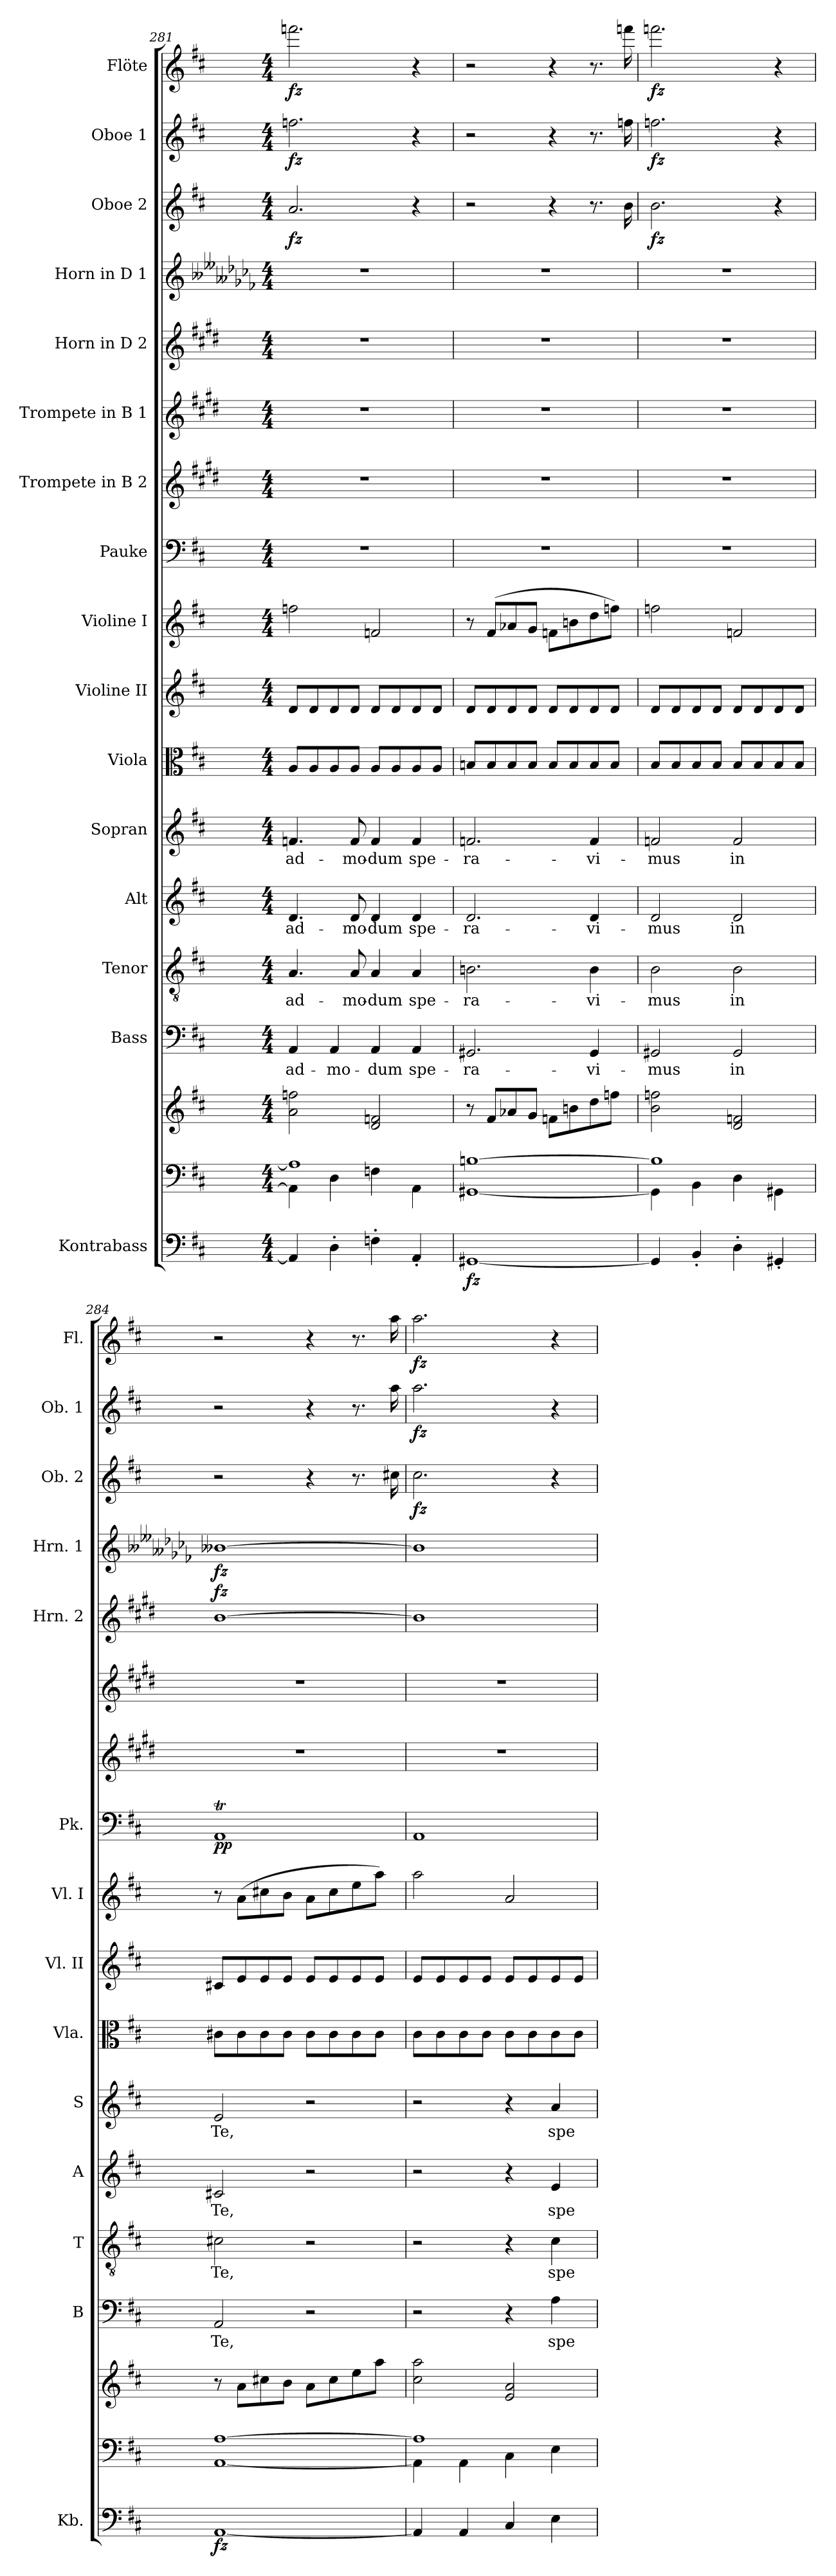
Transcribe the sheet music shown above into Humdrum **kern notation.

**kern	**dynam	**kern	**kern	**kern	**text	**kern	**text	**kern	**text	**kern	**text	**kern	**kern	**kern	**kern	**dynam	**kern	**kern	**kern	**dynam	**kern	**dynam	**kern	**dynam	**kern	**dynam	**kern	**dynam
*part17	*part17	*part16	*part16	*part15	*part15	*part14	*part14	*part13	*part13	*part12	*part12	*part11	*part10	*part9	*part8	*part8	*part7	*part6	*part5	*part5	*part4	*part4	*part3	*part3	*part2	*part2	*part1	*part1
*staff18	*staff18	*staff17	*staff16	*staff15	*staff15	*staff14	*staff14	*staff13	*staff13	*staff12	*staff12	*staff11	*staff10	*staff9	*staff8	*staff8	*staff7	*staff6	*staff5	*staff5	*staff4	*staff4	*staff3	*staff3	*staff2	*staff2	*staff1	*staff1
*I"Kontrabass	*	*	*	*I"Bass	*	*I"Tenor	*	*I"Alt	*	*I"Sopran	*	*I"Viola	*I"Violine II	*I"Violine I	*I"Pauke	*	*I"Trompete in B 2	*I"Trompete in B 1	*I"Horn in D 2	*	*I"Horn in D 1	*	*I"Oboe 2	*	*I"Oboe 1	*	*I"Flöte	*
*I'Kb.	*	*	*	*I'B	*	*I'T	*	*I'A	*	*I'S	*	*I'Vla.	*I'Vl. II	*I'Vl. I	*I'Pk.	*	*	*	*I'Hrn. 2	*	*I'Hrn. 1	*	*I'Ob. 2	*	*I'Ob. 1	*	*I'Fl.	*
!!LO:PB:g=z
*clefF4	*	*clefF4	*clefG2	*clefF4	*	*clefGv2	*	*clefG2	*	*clefG2	*	*clefC3	*clefG2	*clefG2	*clefF4	*	*clefG2	*clefG2	*clefG2	*	*clefG2	*	*clefG2	*	*clefG2	*	*clefG2	*
*ITrd7c12	*	*	*	*	*	*	*	*	*	*	*	*	*	*	*	*	*ITrd1c2	*ITrd1c2	*ITrd4c7	*	*ITrd-8c-12	*	*	*	*	*	*	*
*k[f#c#]	*	*k[f#c#]	*k[f#c#]	*k[f#c#]	*	*k[f#c#]	*	*k[f#c#]	*	*k[f#c#]	*	*k[f#c#]	*k[f#c#]	*k[f#c#]	*k[f#c#]	*	*k[f#c#]	*k[f#c#]	*k[f#c#g#]	*	*k[b--e--a--d-g-c-f-]	*	*k[f#c#]	*	*k[f#c#]	*	*k[f#c#]	*
*D:	*	*D:	*D:	*D:	*	*D:	*	*D:	*	*D:	*	*D:	*D:	*D:	*D:	*	*D:	*D:	*A:	*	*E--:	*	*D:	*	*D:	*	*D:	*
*M4/4	*	*M4/4	*M4/4	*M4/4	*	*M4/4	*	*M4/4	*	*M4/4	*	*M4/4	*M4/4	*M4/4	*M4/4	*	*M4/4	*M4/4	*M4/4	*	*M4/4	*	*M4/4	*	*M4/4	*	*M4/4	*
=281	=281	=281	=281	=281	=281	=281	=281	=281	=281	=281	=281	=281	=281	=281	=281	=281	=281	=281	=281	=281	=281	=281	=281	=281	=281	=281	=281	=281
*	*	*^	*	*	*	*	*	*	*	*	*	*	*	*	*	*	*	*	*	*	*	*	*	*	*	*	*	*
!	!	!	!	!	!	!LO:LY:b	!	!LO:LY:b	!	!LO:LY:b	!	!LO:LY:b	!	!	!	!	!	!	!	!	!	!	!	!	!LO:DY:b	!	!LO:DY:b	!	!LO:DY:b
4AAA/]	.	1A]	4AA\]	2a\ 2ffn\	4AA/	ad-	4.A/	ad-	4.d/	ad-	4.fn/	ad-	8A/L	8d/L	2ffn\	1r	.	1r	1r	1r	.	1r	.	2.a/	fz	2.ffn\	fz	2.fffn\	fz
.	.	.	.	.	.	.	.	.	.	.	.	.	8A/	8d/	.	.	.	.	.	.	.	.	.	.	.	.	.	.	.
!	!	!	!	!	!	!LO:LY:b	!	!	!	!	!	!	!	!	!	!	!	!	!	!	!	!	!	!	!	!	!	!	!
4DD'>\	.	.	4D\	.	4AA/	-mo-	.	.	.	.	.	.	8A/	8d/	.	.	.	.	.	.	.	.	.	.	.	.	.	.	.
!	!	!	!	!	!	!	!	!LO:LY:b	!	!LO:LY:b	!	!LO:LY:b	!	!	!	!	!	!	!	!	!	!	!	!	!	!	!	!	!
.	.	.	.	.	.	.	8A/	-mo-	8d/	-mo-	8f/	-mo-	8A/J	8d/J	.	.	.	.	.	.	.	.	.	.	.	.	.	.	.
!	!	!	!	!	!	!LO:LY:b	!	!LO:LY:b	!	!LO:LY:b	!	!LO:LY:b	!	!	!	!	!	!	!	!	!	!	!	!	!	!	!	!	!
4FFn'>\	.	.	4Fn\	2d/ 2fn/	4AA/	-dum	4A/	-dum	4d/	-dum	4f/	-dum	8A/L	8d/L	2fn/	.	.	.	.	.	.	.	.	.	.	.	.	.	.
.	.	.	.	.	.	.	.	.	.	.	.	.	8A/	8d/	.	.	.	.	.	.	.	.	.	.	.	.	.	.	.
!	!	!	!	!	!	!LO:LY:b	!	!LO:LY:b	!	!LO:LY:b	!	!LO:LY:b	!	!	!	!	!	!	!	!	!	!	!	!	!	!	!	!	!
4AAA'</	.	.	4AA\	.	4AA/	spe-	4A/	spe-	4d/	spe-	4f/	spe-	8A/	8d/	.	.	.	.	.	.	.	.	.	4r	.	4r	.	4r	.
.	.	.	.	.	.	.	.	.	.	.	.	.	8A/J	8d/J	.	.	.	.	.	.	.	.	.	.	.	.	.	.	.
=282	=282	=282	=282	=282	=282	=282	=282	=282	=282	=282	=282	=282	=282	=282	=282	=282	=282	=282	=282	=282	=282	=282	=282	=282	=282	=282	=282	=282	=282
!	!LO:DY:b	!	!	!	!	!LO:LY:b	!	!LO:LY:b	!	!LO:LY:b	!	!LO:LY:b	!	!	!	!	!	!	!	!	!	!	!	!	!	!	!	!	!
[1GGG#X	fz	[>1Bn	[<1GG#X	8r	2.GG#X/	-ra-	2.Bn\	-ra-	2.d/	-ra-	2.fn/	-ra-	8Bn/L	8d/L	8r	1r	.	1r	1r	1r	.	1r	.	2r	.	2r	.	2r	.
.	.	.	.	8f#/L	.	.	.	.	.	.	.	.	8B/	8d/	(>8f#/L	.	.	.	.	.	.	.	.	.	.	.	.	.	.
.	.	.	.	8a-X/	.	.	.	.	.	.	.	.	8B/	8d/	8a-X/	.	.	.	.	.	.	.	.	.	.	.	.	.	.
.	.	.	.	8g/J	.	.	.	.	.	.	.	.	8B/J	8d/J	8g/J	.	.	.	.	.	.	.	.	.	.	.	.	.	.
.	.	.	.	8fn\L	.	.	.	.	.	.	.	.	8B/L	8d/L	8fn\L	.	.	.	.	.	.	.	.	4r	.	4r	.	4r	.
.	.	.	.	8bn\	.	.	.	.	.	.	.	.	8B/	8d/	8bn\	.	.	.	.	.	.	.	.	.	.	.	.	.	.
!	!	!	!	!	!	!LO:LY:b	!	!LO:LY:b	!	!LO:LY:b	!	!LO:LY:b	!	!	!	!	!	!	!	!	!	!	!	!	!	!	!	!	!
.	.	.	.	8dd\	4GG#/	-vi-	4B\	-vi-	4d/	-vi-	4f/	-vi-	8B/	8d/	8dd\	.	.	.	.	.	.	.	.	8.r	.	8.r	.	8.r	.
.	.	.	.	8ffn\J	.	.	.	.	.	.	.	.	8B/J	8d/J	8ffn\J)	.	.	.	.	.	.	.	.	.	.	.	.	.	.
.	.	.	.	.	.	.	.	.	.	.	.	.	.	.	.	.	.	.	.	.	.	.	.	16b\	.	16ffn\	.	16fffn\	.
=283	=283	=283	=283	=283	=283	=283	=283	=283	=283	=283	=283	=283	=283	=283	=283	=283	=283	=283	=283	=283	=283	=283	=283	=283	=283	=283	=283	=283	=283
!	!	!	!	!	!	!LO:LY:b	!	!LO:LY:b	!	!LO:LY:b	!	!LO:LY:b	!	!	!	!	!	!	!	!	!	!	!	!	!LO:DY:b	!	!LO:DY:b	!	!LO:DY:b
4GGG#/]	.	1B]	4GG#\]	2b\ 2ffn\	2GG#X/	-mus	2B\	-mus	2d/	-mus	2fn/	-mus	8B/L	8d/L	2ffn\	1r	.	1r	1r	1r	.	1r	.	2.b\	fz	2.ffn\	fz	2.fffn\	fz
.	.	.	.	.	.	.	.	.	.	.	.	.	8B/	8d/	.	.	.	.	.	.	.	.	.	.	.	.	.	.	.
4BBB'</	.	.	4BB\	.	.	.	.	.	.	.	.	.	8B/	8d/	.	.	.	.	.	.	.	.	.	.	.	.	.	.	.
.	.	.	.	.	.	.	.	.	.	.	.	.	8B/J	8d/J	.	.	.	.	.	.	.	.	.	.	.	.	.	.	.
!	!	!	!	!	!	!LO:LY:b	!	!LO:LY:b	!	!LO:LY:b	!	!LO:LY:b	!	!	!	!	!	!	!	!	!	!	!	!	!	!	!	!	!
4DD'>\	.	.	4D\	2d/ 2fn/	2GG#/	in	2B\	in	2d/	in	2f/	in	8B/L	8d/L	2fn/	.	.	.	.	.	.	.	.	.	.	.	.	.	.
.	.	.	.	.	.	.	.	.	.	.	.	.	8B/	8d/	.	.	.	.	.	.	.	.	.	.	.	.	.	.	.
4GGG#X'</	.	.	4GG#X\	.	.	.	.	.	.	.	.	.	8B/	8d/	.	.	.	.	.	.	.	.	.	4r	.	4r	.	4r	.
.	.	.	.	.	.	.	.	.	.	.	.	.	8B/J	8d/J	.	.	.	.	.	.	.	.	.	.	.	.	.	.	.
=284	=284	=284	=284	=284	=284	=284	=284	=284	=284	=284	=284	=284	=284	=284	=284	=284	=284	=284	=284	=284	=284	=284	=284	=284	=284	=284	=284	=284	=284
!	!LO:DY:b	!	!	!	!	!LO:LY:b	!	!LO:LY:b	!	!LO:LY:b	!	!LO:LY:b	!	!	!	!	!LO:DY:b	!	!	!	!LO:DY:a	!	!LO:DY:b	!	!	!	!	!	!
[1AAA	fz	[>1A	[<1AA	8r	2AA/	Te,	2c#X\	Te,	2c#X/	Te,	2e/	Te,	8c#X\L	8c#X/L	8r	1AAT	pp	1r	1r	[1e	fz	[1bb--	fz	2r	.	2r	.	2r	.
.	.	.	.	8a\L	.	.	.	.	.	.	.	.	8c#\	8e/	(>8a\L	.	.	.	.	.	.	.	.	.	.	.	.	.	.
.	.	.	.	8cc#X\	.	.	.	.	.	.	.	.	8c#\	8e/	8cc#X\	.	.	.	.	.	.	.	.	.	.	.	.	.	.
.	.	.	.	8b\J	.	.	.	.	.	.	.	.	8c#\J	8e/J	8b\J	.	.	.	.	.	.	.	.	.	.	.	.	.	.
.	.	.	.	8a\L	2r	.	2r	.	2r	.	2r	.	8c#\L	8e/L	8a\L	.	.	.	.	.	.	.	.	4r	.	4r	.	4r	.
.	.	.	.	8cc#\	.	.	.	.	.	.	.	.	8c#\	8e/	8cc#\	.	.	.	.	.	.	.	.	.	.	.	.	.	.
.	.	.	.	8ee\	.	.	.	.	.	.	.	.	8c#\	8e/	8ee\	.	.	.	.	.	.	.	.	8.r	.	8.r	.	8.r	.
.	.	.	.	8aa\J	.	.	.	.	.	.	.	.	8c#\J	8e/J	8aa\J)	.	.	.	.	.	.	.	.	.	.	.	.	.	.
.	.	.	.	.	.	.	.	.	.	.	.	.	.	.	.	.	.	.	.	.	.	.	.	16cc#X\	.	16aa\	.	16aa\	.
=285	=285	=285	=285	=285	=285	=285	=285	=285	=285	=285	=285	=285	=285	=285	=285	=285	=285	=285	=285	=285	=285	=285	=285	=285	=285	=285	=285	=285	=285
!	!	!	!	!	!	!	!	!	!	!	!	!	!	!	!	!	!	!	!	!	!	!	!	!	!LO:DY:b	!	!LO:DY:b	!	!LO:DY:b
4AAA/]	.	1A]	4AA\]	2cc#\ 2aa\	2r	.	2r	.	2r	.	2r	.	8c#\L	8e/L	2aa\	1AA	.	1r	1r	1e]	.	1bb--]	.	2.cc#\	fz	2.aa\	fz	2.aa\	fz
.	.	.	.	.	.	.	.	.	.	.	.	.	8c#\	8e/	.	.	.	.	.	.	.	.	.	.	.	.	.	.	.
4AAA/	.	.	4AA\	.	.	.	.	.	.	.	.	.	8c#\	8e/	.	.	.	.	.	.	.	.	.	.	.	.	.	.	.
.	.	.	.	.	.	.	.	.	.	.	.	.	8c#\J	8e/J	.	.	.	.	.	.	.	.	.	.	.	.	.	.	.
4CC#/	.	.	4C#\	2e/ 2a/	4r	.	4r	.	4r	.	4r	.	8c#\L	8e/L	2a/	.	.	.	.	.	.	.	.	.	.	.	.	.	.
.	.	.	.	.	.	.	.	.	.	.	.	.	8c#\	8e/	.	.	.	.	.	.	.	.	.	.	.	.	.	.	.
!	!	!	!	!	!	!LO:LY:b	!	!LO:LY:b	!	!LO:LY:b	!	!LO:LY:b	!	!	!	!	!	!	!	!	!	!	!	!	!	!	!	!	!
4EE\	.	.	4E\	.	4A\	spe-	4c#\	spe-	4e/	spe-	4a/	spe-	8c#\	8e/	.	.	.	.	.	.	.	.	.	4r	.	4r	.	4r	.
.	.	.	.	.	.	.	.	.	.	.	.	.	8c#\J	8e/J	.	.	.	.	.	.	.	.	.	.	.	.	.	.	.
*	*	*v	*v	*	*	*	*	*	*	*	*	*	*	*	*	*	*	*	*	*	*	*	*	*	*	*	*	*	*
=	=	=	=	=	=	=	=	=	=	=	=	=	=	=	=	=	=	=	=	=	=	=	=	=	=	=	=	=
*-	*-	*-	*-	*-	*-	*-	*-	*-	*-	*-	*-	*-	*-	*-	*-	*-	*-	*-	*-	*-	*-	*-	*-	*-	*-	*-	*-	*-
